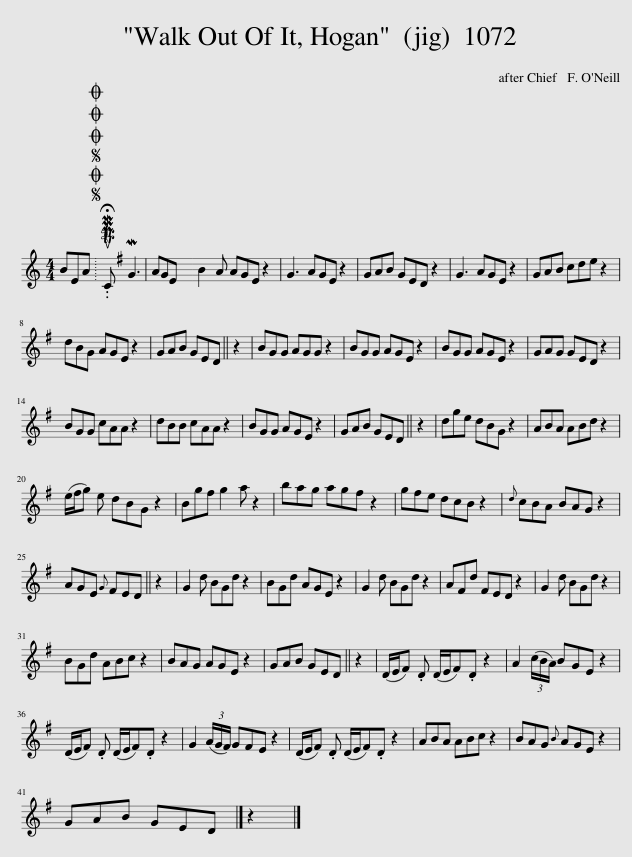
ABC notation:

X:1
L:1/8
M:4/4
I:linebreak $
K:C
V:1 treble
V:1
 BEA |SOSOOO .!fermata!PMTuC MG3 AGE | B2 A AGE z2 | G3 AGE z2 | GAB GED z2 | %5
 G3 AGE z2 | GAB cde z2 |$ dBG AGE z2 | GAB GED z2 | BGG AGG z2 | %10
 BGG AGE z2 | BGG AGE z2 | GAG GED z2 |$ BGG cAA z2 | dBB cAA z2 | %15
 BGG AGE z2 | GAB GED z2 | dge dBG z2 | ABA ABd z2 |$ (e/^f/g) e dBG z2 | %20
 Bg^f g2 a z2 | bag ag^f z2 | g^fe dcB z2 |{d} cBA BAG z2 |$ AGE{G} ^FED z2 | %25
 G2 d BGd z2 | BGd AGE z2 | G2 d BGd z2 | A^Fd FED z2 | G2 d BGd z2 |$ %30
 BGd ABc z2 | BAG AGE z2 | GAB GED z2 | (D/E/^F) .D (D/E/F).D z2 | A2 (3(c/B/A/) BGE z2 |$ %35
 (D/E/^F) .D (D/E/F).D z2 | G2 (3(A/G/^F/) GFE z2 | (D/E/^F) .D (D/E/F).D z2 | ABA ABc z2 | BAG{B} AGE z2 |$ %40
 GAB GED z2 |] %41
